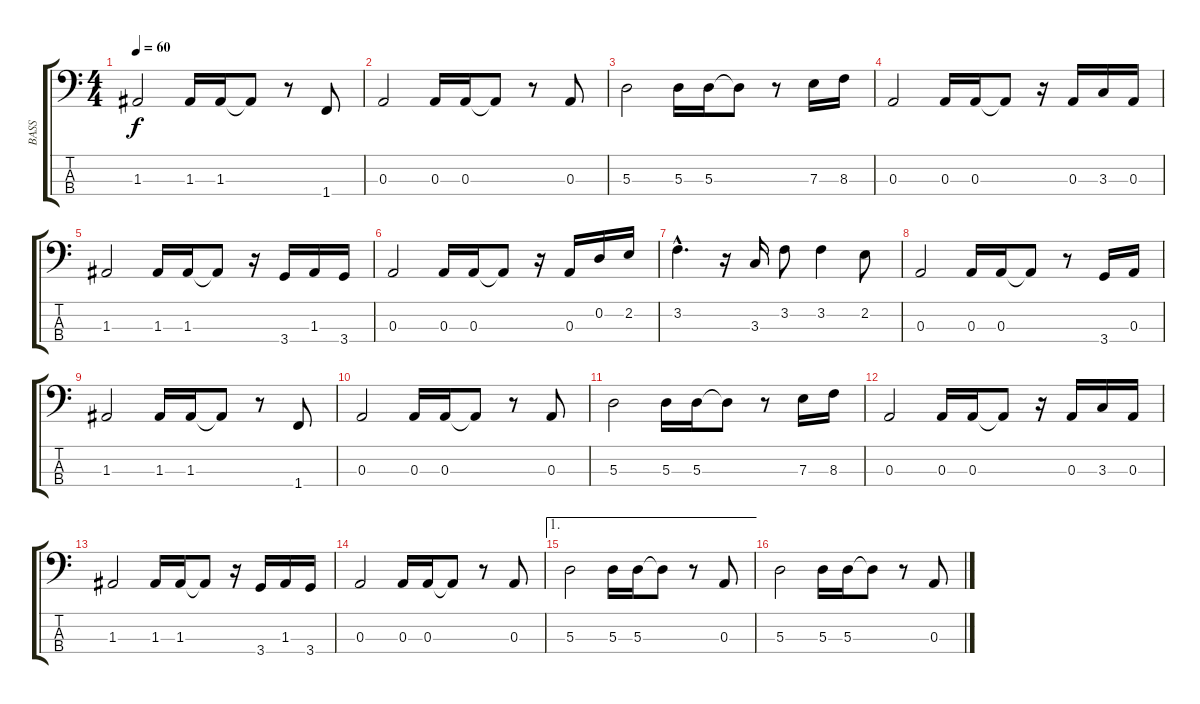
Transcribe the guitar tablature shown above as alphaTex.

\track ("BASS" "BASS") {instrument electricbassfinger}
\staff {score tabs}
\tuning (G2 D2 A1 E1) {hide}
\ts (4 4)
\tempo 60
\clef f4
\ks c
1.3.2{dy f} 1.3.16 1.3.16 1.3{t}.8 r.8 1.4.8 |
0.3.2 0.3.16 0.3.16 0.3{t}.8 r.8 0.3.8 |
5.3.2 5.3.16 5.3.16 5.3{t}.8 r.8 7.3.16 8.3.16 |
0.3.2 0.3.16 0.3.16 0.3{t}.8 r.16 0.3.16 3.3.16 0.3.16 |
1.3.2 1.3.16 1.3.16 1.3{t}.8 r.16 3.4.16 1.3.16 3.4.16 |
0.3.2 0.3.16 0.3.16 0.3{t}.8 r.16 0.3.16 0.2.16 2.2.16 |
3.2{hac}.4{d} r.16 3.3.16 3.2.8 3.2.4 2.2.8 |
0.3.2 0.3.16 0.3.16 0.3{t}.8 r.8 3.4.16 0.3.16 |
1.3.2 1.3.16 1.3.16 1.3{t}.8 r.8 1.4.8 |
0.3.2 0.3.16 0.3.16 0.3{t}.8 r.8 0.3.8 |
5.3.2 5.3.16 5.3.16 5.3{t}.8 r.8 7.3.16 8.3.16 |
0.3.2 0.3.16 0.3.16 0.3{t}.8 r.16 0.3.16 3.3.16 0.3.16 |
1.3.2 1.3.16 1.3.16 1.3{t}.8 r.16 3.4.16 1.3.16 3.4.16 |
0.3.2 0.3.16 0.3.16 0.3{t}.8 r.8 0.3.8 |
\ae 1
5.3.2 5.3.16 5.3.16 5.3{t}.8 r.8 0.3.8 |
5.3.2 5.3.16 5.3.16 5.3{t}.8 r.8 0.3.8
